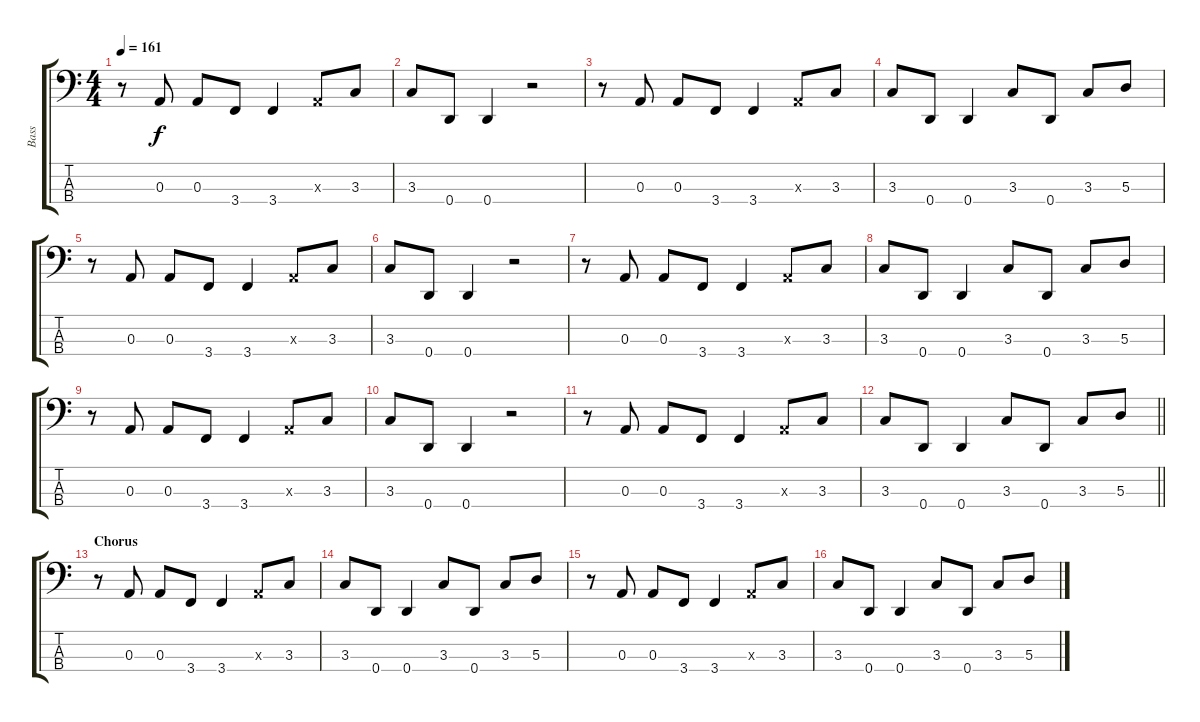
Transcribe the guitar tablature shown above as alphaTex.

\track ("Bass" "Bass") {instrument electricbasspick}
\staff {score tabs}
\tuning (G2 D2 A1 D1) {hide}
\ts (4 4)
\tempo 161
\clef f4
\ks c
r.8{dy f} 0.3.8 0.3.8 3.4.8 3.4.4 0.3{x}.8 3.3.8 |
3.3.8 0.4.8 0.4.4 r.2 |
r.8 0.3.8 0.3.8 3.4.8 3.4.4 0.3{x}.8 3.3.8 |
3.3.8 0.4.8 0.4.4 3.3.8 0.4.8 3.3.8 5.3.8 |
r.8 0.3.8 0.3.8 3.4.8 3.4.4 0.3{x}.8 3.3.8 |
3.3.8 0.4.8 0.4.4 r.2 |
r.8 0.3.8 0.3.8 3.4.8 3.4.4 0.3{x}.8 3.3.8 |
3.3.8 0.4.8 0.4.4 3.3.8 0.4.8 3.3.8 5.3.8 |
r.8 0.3.8 0.3.8 3.4.8 3.4.4 0.3{x}.8 3.3.8 |
3.3.8 0.4.8 0.4.4 r.2 |
r.8 0.3.8 0.3.8 3.4.8 3.4.4 0.3{x}.8 3.3.8 |
\barLineRight lightlight
3.3.8 0.4.8 0.4.4 3.3.8 0.4.8 3.3.8 5.3.8 |
\section ("" "Chorus")
r.8 0.3.8 0.3.8 3.4.8 3.4.4 0.3{x}.8 3.3.8 |
3.3.8 0.4.8 0.4.4 3.3.8 0.4.8 3.3.8 5.3.8 |
r.8 0.3.8 0.3.8 3.4.8 3.4.4 0.3{x}.8 3.3.8 |
3.3.8 0.4.8 0.4.4 3.3.8 0.4.8 3.3.8 5.3.8
